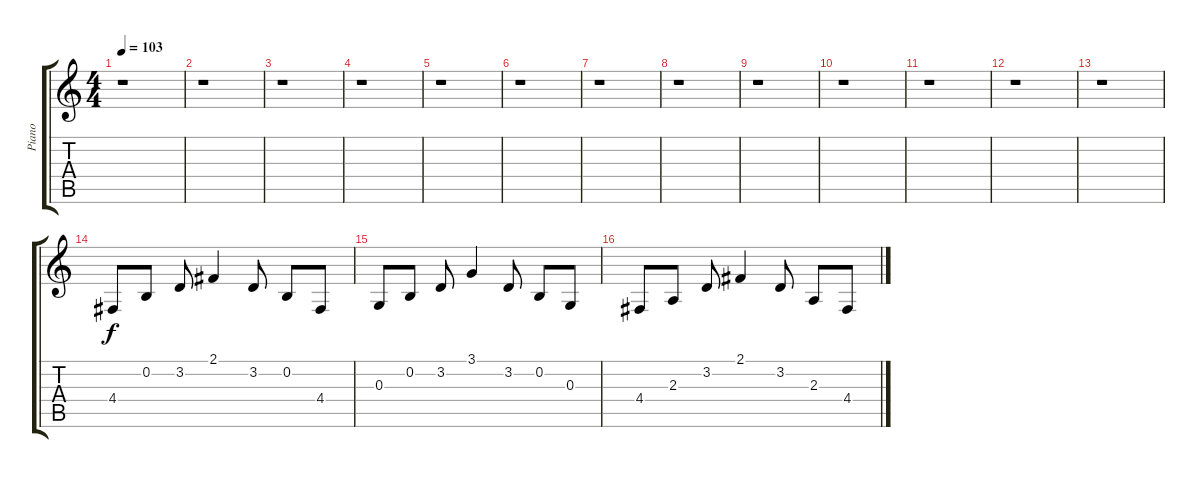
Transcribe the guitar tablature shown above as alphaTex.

\track ("Piano" "Piano") {instrument acousticgrandpiano}
\staff {score tabs}
\tuning (E4 B3 G3 D3 A2 E2) {hide}
\ts (4 4)
\tempo 103
\clef g2
\ks c
r.1{dy f} |
r.1 |
r.1 |
r.1 |
r.1 |
r.1 |
r.1 |
r.1 |
r.1 |
r.1 |
r.1 |
r.1 |
r.1 |
4.4.8 0.2.8 3.2.8 2.1.4 3.2.8 0.2.8 4.4.8 |
0.3.8 0.2.8 3.2.8 3.1.4 3.2.8 0.2.8 0.3.8 |
4.4.8 2.3.8 3.2.8 2.1.4 3.2.8 2.3.8 4.4.8
